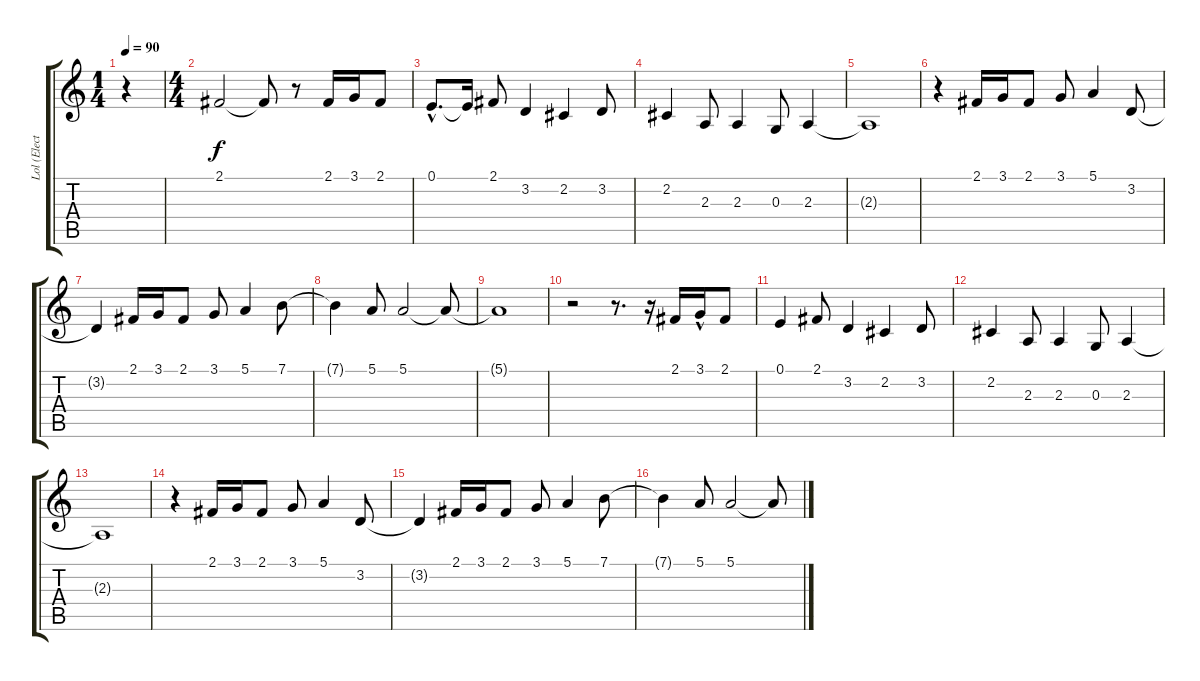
\track ("Lol (Electric Piano)" "Lol (Elect") {instrument electricgrandpiano}
\staff {score tabs}
\tuning (E4 B3 G3 D3 A2 E2) {hide}
\ts (1 4)
\tempo 90
\clef g2
\ks c
r.4{dy f instrument electricgrandpiano} |
\ts (4 4)
2.1.2 2.1{t}.8 r.8 2.1.16 3.1.16 2.1.8 |
0.1{hac}.8{d} 0.1{t}.16 2.1.8 3.2.4 2.2.4 3.2.8 |
2.2.4 2.3.8 2.3.4 0.3.8 2.3.4 |
2.3{t}.1 |
r.4 2.1.16 3.1.16 2.1.8 3.1.8 5.1.4 3.2.8 |
3.2{t}.4 2.1.16 3.1.16 2.1.8 3.1.8 5.1.4 7.1.8 |
7.1{t}.4 5.1.8 5.1.2 5.1{t}.8 |
5.1{t}.1 |
r.2 r.8{d} r.16 2.1.16 3.1{hac}.16 2.1.8 |
0.1.4 2.1.8 3.2.4 2.2.4 3.2.8 |
2.2.4 2.3.8 2.3.4 0.3.8 2.3.4 |
2.3{t}.1 |
r.4 2.1.16 3.1.16 2.1.8 3.1.8 5.1.4 3.2.8 |
3.2{t}.4 2.1.16 3.1.16 2.1.8 3.1.8 5.1.4 7.1.8 |
7.1{t}.4 5.1.8 5.1.2 5.1{t}.8
